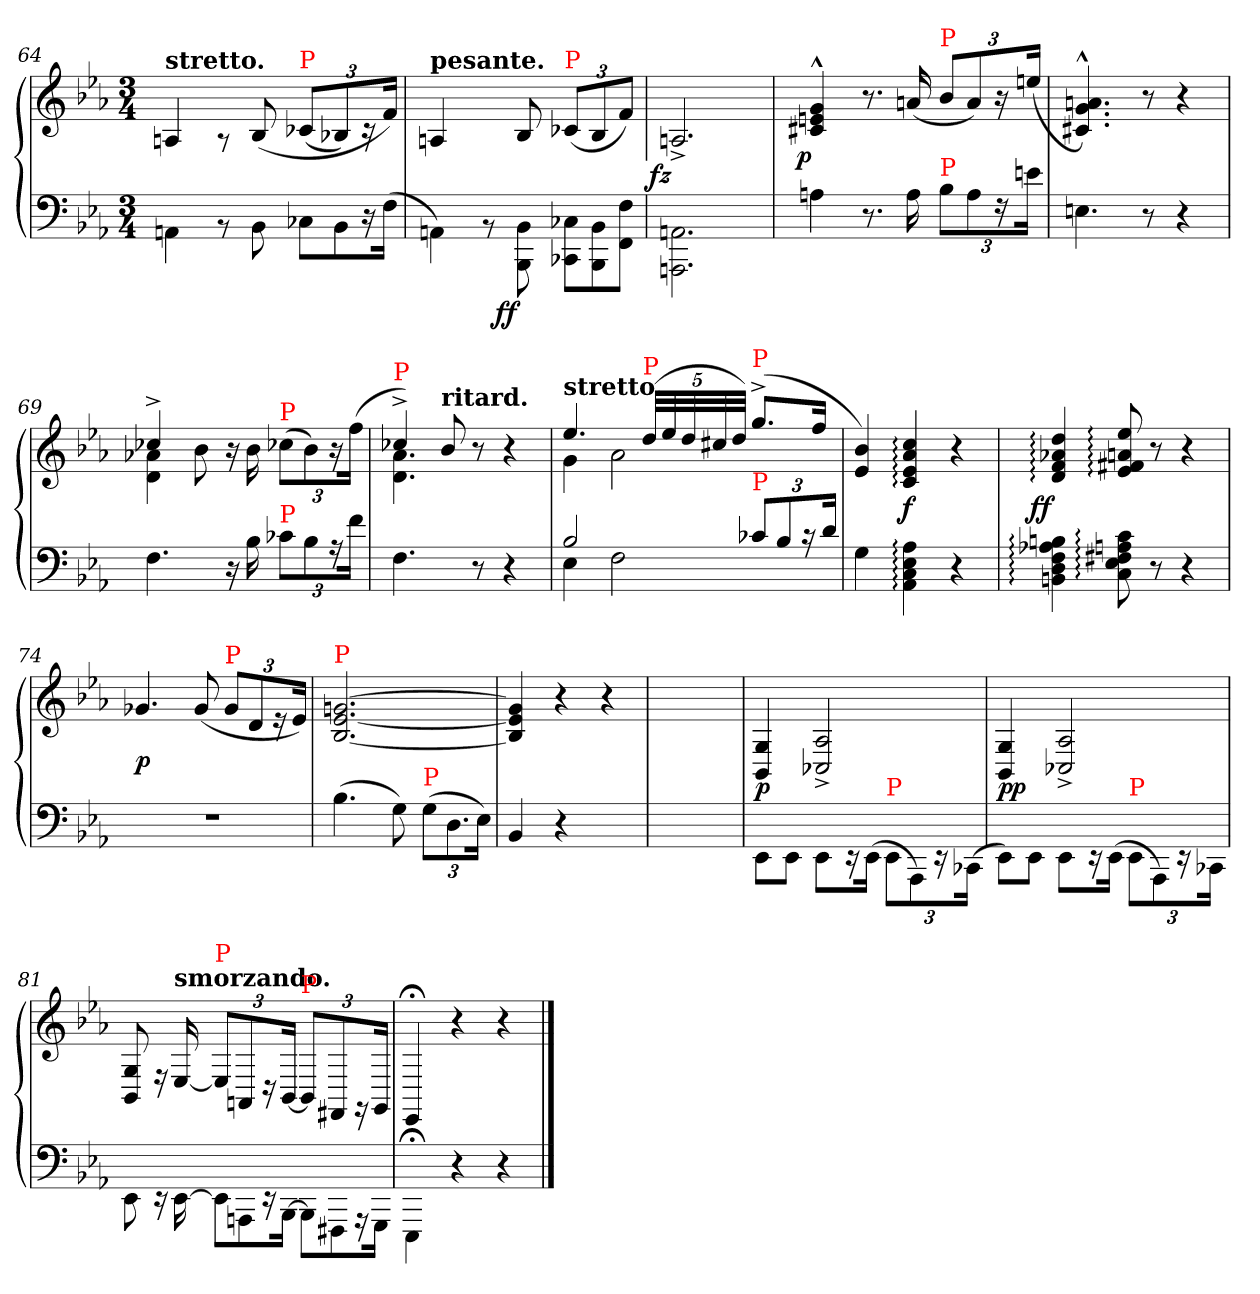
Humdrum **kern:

**kern	**kern	**dynam
*part1	*part1	*part1
*staff2	*staff1	*staff1/2
*clefF4	*clefG2	*
*k[b-e-a-]	*k[b-e-a-]	*
*c:	*c:	*
*M3/4	*M3/4	*
=64	=64	=64
!	!LO:TX:a:B:t=stretto.	!
4AAn\	4An/	.
8rBB	8rA	.
8BB-\	(<8B-/	.
*Xtuplet	*Xbrackettup	*
!	!LO:TX:a:color=red:t=P	!
12C-X\L	(>12c-XL	.
12BB-\	12B-X)	.
24r	24rc	.
(24F\Jk	24f/Jk)	.
=65	=65	=65
!	!LO:TX:a:B:t=pesante.	!
4AAn\)	4An/	.
8rBB	8ryy	.
!	!	!LO:DY:b=2:rj
!	!	!LO:DY:n=1:rj
8BB-\ 8BBB-\	8B-/	f f
!	!LO:TX:a:color=red:t=P	!
12C-X\ 12CC-X\L	(>12c-XL	.
12BB-\ 12BBB-\	12B-/	.
12F\ 12FF\J	12f/J)	.
=66	=66	=66
!	!	!LO:DY:rj
2.AAn\ 2.AAAn\	2.An^>/	fz
=67	=67	=67
!	!	!LO:DY:rj
4An	4g^^> 4en^^> 4c#X^^>	p
8.r	8.r	.
16A	(<16an	.
*tuplet	*	*
*Xbrackettup	*	*
!	!LO:TX:a:color=red:t=P	!
!LO:TX:a:color=red:t=P	!	!
12B-L	12b-/L	.
12A	12a/)	.
24rF	24r	.
24enJk	(24een/Jk	.
=68	=68	=68
4.En	4.an^^> 4.g^^> 4.c#X^^>)	.
8r	8r	.
4r	4r	.
=69	=69	=69
*	*^	*
4.F	4cc-X^>	4a-X 4d	.
.	8b-	4ryy	.
16r	16r	.	.
16B-	16b-\	.	.
!	!LO:TX:a:color=red:t=P	!	!
!LO:TX:a:color=red:t=P	!	!	!
12c-XL	(>12cc-X\L	4ryy	.
12B-	12b-\)	.	.
24rA	24r	.	.
24fJk	(>24ff\Jk	.	.
=70	=70	=70	=70
!	!LO:TX:a:color=red:t=P	!	!
4.F	4cc-X^>)	4.a- 4.d	.
!	!LO:TX:a:B:t=ritard.	!	!
.	8b-	.	.
8r	8r	8ryy	.
4r	4r	4ryy	.
=71	=71	=71	=71
*^	*	*	*
!	!	!LO:TX:a:B:t=stretto.	!	!
2B-	4E-	4.ee-	4g	.
.	2F	.	2a-	.
!	!	!LO:TX:a:color=red:t=P	!	!
.	.	(<40ddLLL	.	.
.	.	40ee-	.	.
.	.	40dd	.	.
.	.	40cc#X	.	.
.	.	40ddJJJ)	.	.
!	!	!LO:TX:a:color=red:t=P	!	!
!LO:TX:a:color=red:t=P	!	!	!	!
12c-XL	.	(<8.gg^<L	.	.
12B-	.	.	.	.
24rc	.	.	.	.
.	.	16ffJk	.	.
24dJk	.	.	.	.
*v	*v	*	*	*
*	*v	*v	*
=72	=72	=72
4G	4b- 4e-)	.
4A-: 4E-: 4C: 4AA-:	4cc: 4a-: 4e-: 4c:	f
4r	4r	.
=73	=73	=73
!	!	!LO:DY:rj
4Bn: 4A-X: 4F: 4D: 4BBn:	4dd: 4a-X: 4f: 4d:	ff
8c: 8An: 8F#X: 8E-: 8C:	8ee-: 8an: 8f#X: 8e-:	.
8r	8r	.
4r	4r	.
=74	=74	=74
2.rF	4.g-X	p
.	(8g-	.
!	!LO:TX:a:color=red:t=P	!
.	12g-L	.
.	12d	.
.	24re	.
.	24e-Jk)	.
=75	=75	=75
!	!LO:TX:a:color=red:t=P	!
(4.B-	[2.gn [2.e- [2.B-	.
8G)	.	.
!LO:TX:a:color=red:t=P	!	!
(12GL	.	.
12.D	.	.
24E-Jk)	.	.
=76	=76	=76
4BB-	4g] 4e-] 4B-]	.
4r	4r	.
4ryy	4r	.
=77	=77	=77
2.ryy	2.ryy	.
=79	=79	=79
8EE-\L	4G/ 4BB-/	p
8EE-\J	.	.
8EE-\L	2A-^>/ 2C-X^>/	.
16rEE	.	.
(>16EE-\Jk	.	.
!LO:TX:a:color=red:t=P	!	!
12EE-\L	.	.
12AAA-\)	.	.
24rEE	.	.
(>24CC-X\Jk	.	.
=80	=80	=80
8EE-\L)	4G/ 4BB-/	pp
8EE-\J	.	.
8EE-\L	2A-^>/ 2C-X^>/	.
16rEE	.	.
(16EE-\Jk	.	.
!LO:TX:a:color=red:t=P	!	!
12EE-\L	.	.
12AAA-\)	.	.
24rEE	.	.
24CC-X\Jk	.	.
=81	=81	=81
8EE-\	8G/ 8BB-/	.
16rEE	16rF	.
!	!LO:TX:a:B:t=smorzando.	!
[16EE-\	[16E-/	.
*Xtuplet	*	*
!	!LO:TX:a:color=red:t=P	!
12EE-\L]	12E-/L]	.
12AAAn\	12AAn/	.
24rEE	24rD	.
[24BBB-\Jk	[24BB-/Jk	.
!	!LO:TX:a:color=red:t=P	!
12BBB-\L]	12BB-/L]	.
12FFF#X	12FF#X	.
24rAAA	24rGG	.
24GGG\Jk	24GG/Jk	.
=82	=82	=82
4EEE-;\	4EE-;</	.
4r	4r	.
4r	4r	.
==	==	==
*-	*-	*-
